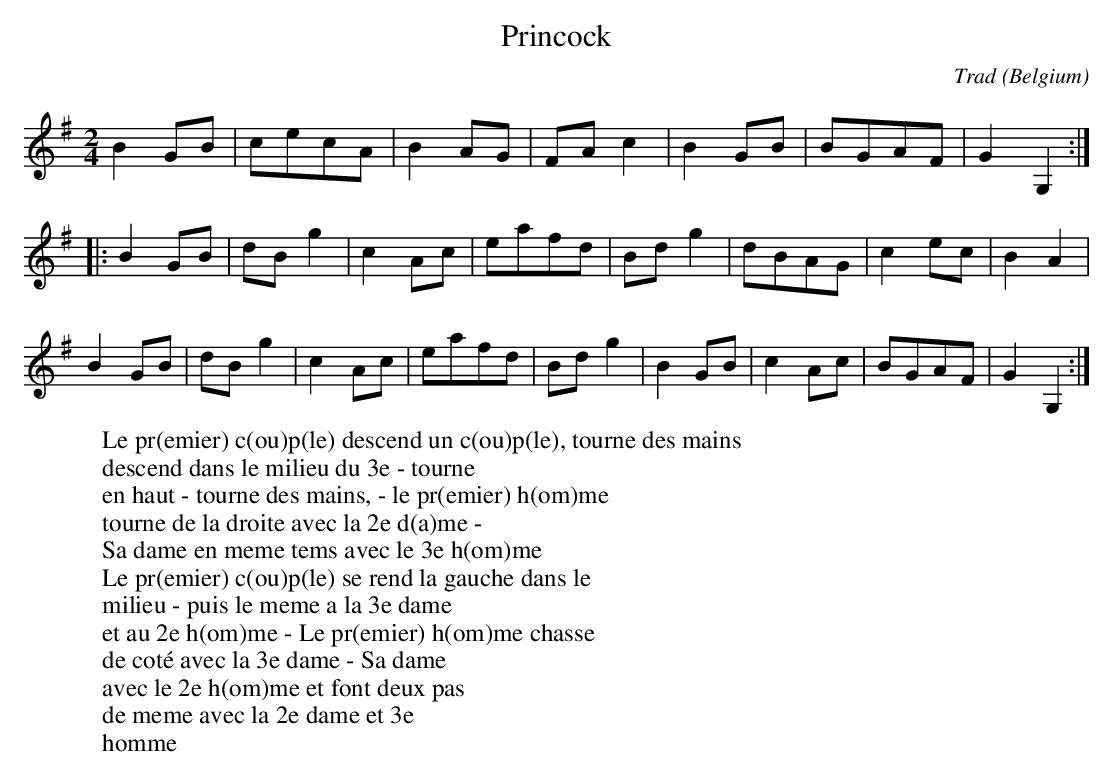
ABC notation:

X:1
T:Princock
C:Trad
O:Belgium
M:2/4
L:1/8
K:Gmaj
B2GB|cecA|B2AG|FAc2|B2GB|BGAF|G2G,2:|
|:B2GB|dBg2|c2Ac|eafd|Bdg2|dBAG|c2ec|B2A2|
B2GB|dBg2|c2Ac|eafd|Bdg2|B2GB|c2Ac|BGAF|G2G,2:|]
W:Le pr(emier) c(ou)p(le) descend un c(ou)p(le), tourne des mains
W:descend dans le milieu du 3e - tourne
W:en haut - tourne des mains, - le pr(emier) h(om)me
W:tourne de la droite avec la 2e d(a)me -
W:Sa dame en meme tems avec le 3e h(om)me
W:Le pr(emier) c(ou)p(le) se rend la gauche dans le
W:milieu - puis le meme a la 3e dame
W:et au 2e h(om)me - Le pr(emier) h(om)me chasse
W:de coté avec la 3e dame - Sa dame
W:avec le 2e h(om)me et font deux pas
W:de meme avec la 2e dame et 3e
W:homme
